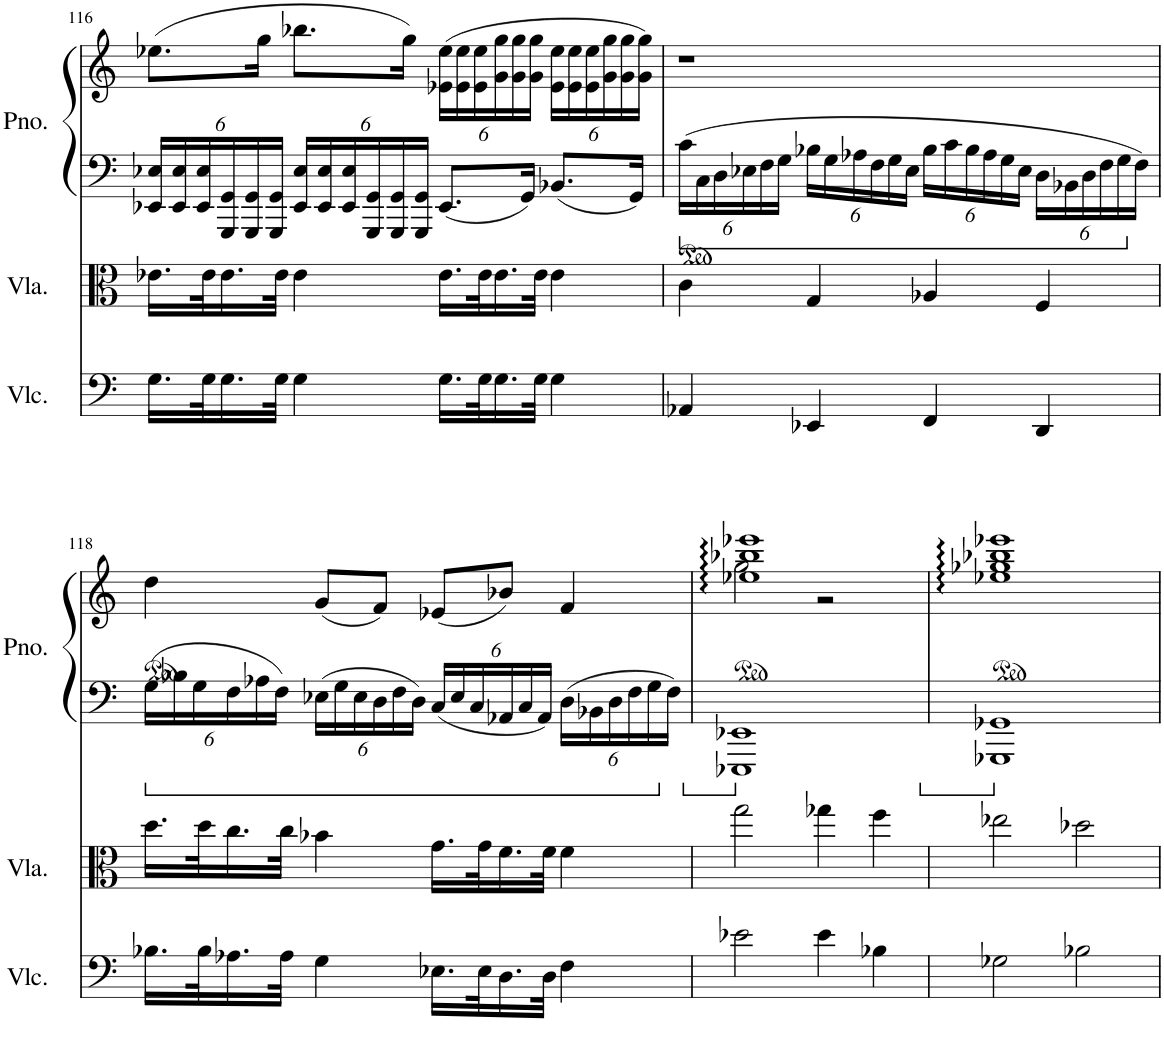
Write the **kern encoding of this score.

**kern	**kern	**kern	**kern
*part3	*part2	*part1	*part1
*staff4	*staff3	*staff2	*staff1
*I"Violoncello	*I"Viola	*I"Piano	*
*I'Vlc.	*I'Vla.	*I'Pno.	*
!!LO:PB:g=z
*clefF4	*clefC3	*clefF4	*clefG2
*k[]	*k[]	*k[]	*k[]
*M4/4	*M4/4	*M4/4	*M4/4
*	*	*Xbrackettup	*
=116	=116	=116	=116
16.G\LL	16.e-X\LL	24EE-X/ 24E-X/LL	(8.ee-X\L
.	.	24EE-/ 24E-/	.
.	.	24EE-/ 24E-/	.
32G\K	32e-\K	.	.
16.G\	16.e-\	24GGG/ 24GG/	.
.	.	24GGG/ 24GG/	.
.	.	.	16gg\Jk
.	.	24GGG/ 24GG/JJ	.
32G\JJk	32e-\JJk	.	.
4G\	4e-\	24EE-/ 24E-/LL	8.bb-X\L
.	.	24EE-/ 24E-/	.
.	.	24EE-/ 24E-/	.
.	.	24GGG/ 24GG/	.
.	.	24GGG/ 24GG/	.
.	.	.	16gg\Jk)
.	.	24GGG/ 24GG/JJ	.
*	*	*	*Xbrackettup
16.G\LL	16.e-\LL	8.EE-/L	(24e-X\ 24ee-\LL
.	.	.	24e-\ 24ee-\
.	.	.	24e-\ 24ee-\
32G\K	32e-\K	.	.
16.G\	16.e-\	.	24g\ 24gg\
.	.	.	24g\ 24gg\
.	.	16GG/Jk	.
.	.	.	24g\ 24gg\JJ
32G\JJk	32e-\JJk	.	.
4G\	4e-\	8.BB-X/L	24e-\ 24ee-\LL
.	.	.	24e-\ 24ee-\
.	.	.	24e-\ 24ee-\
.	.	.	24g\ 24gg\
.	.	.	24g\ 24gg\
.	.	16GG/Jk	.
.	.	.	24g\ 24gg\JJ)
=117	=117	=117	=117
4AA-X/	4c\	24c\LL	1r
.	.	24C\	.
.	.	24D\	.
.	.	24E-X\	.
.	.	24F\	.
.	.	24G\JJ	.
4EE-X/	4G/	24B-X\LL	.
.	.	24G\	.
.	.	24A-X\	.
.	.	24F\	.
.	.	24G\	.
.	.	24E-\JJ	.
4FF/	4A-X/	24B-\LL	.
.	.	24c\	.
.	.	24B-\	.
.	.	24A-\	.
.	.	24G\	.
.	.	24E-\JJ	.
4DD/	4F/	24D\LL	.
.	.	24BB-X\	.
.	.	24D\	.
.	.	24F\	.
.	.	24G\	.
.	.	24F\JJ	.
!!LO:LB:g=z
=118	=118	=118	=118
16.B-X\LL	16.dd\LL	24G\LL	4dd\
.	.	24B-X\	.
.	.	24G\	.
32B-\K	32dd\K	.	.
16.A-X\	16.cc\	24F\	.
.	.	24A-X\	.
.	.	24F\JJ	.
32A-\JJk	32cc\JJk	.	.
4G\	4b-X\	24E-X\LL	(8g/L
.	.	24G\	.
.	.	24E-\	.
.	.	24D\	8f/J)
.	.	24F\	.
.	.	24D\JJ	.
16.E-X\LL	16.g\LL	24C/LL	(8e-X/L
.	.	24E-/	.
.	.	24C/	.
32E-\K	32g\K	.	.
16.D\	16.f\	24AA-X/	8b-X/J)
.	.	24C/	.
.	.	24AA-/JJ	.
32D\JJk	32f\JJk	.	.
4F\	4f\	24D\LL	4f/
.	.	24BB-X\	.
.	.	24D\	.
.	.	24F\	.
.	.	24G\	.
.	.	24F\JJ	.
=119	=119	=119	=119
*	*	*	*^
2e-X\	2gg\	1EEE-X 1EE-X	1ee-X 1bb-X 1eee-X	2gg\
4e-\	4gg-X\	.	.	2r
4B-X\	4ff\	.	.	.
*	*	*	*v	*v
=120	=120	=120	=120
2G-X\	2ee-X\	1GGG-X 1GG-X	1ee-X 1gg-X 1bb-X 1eee-X
2B-X\	2dd-X\	.	.
=	=	=	=
*-	*-	*-	*-
